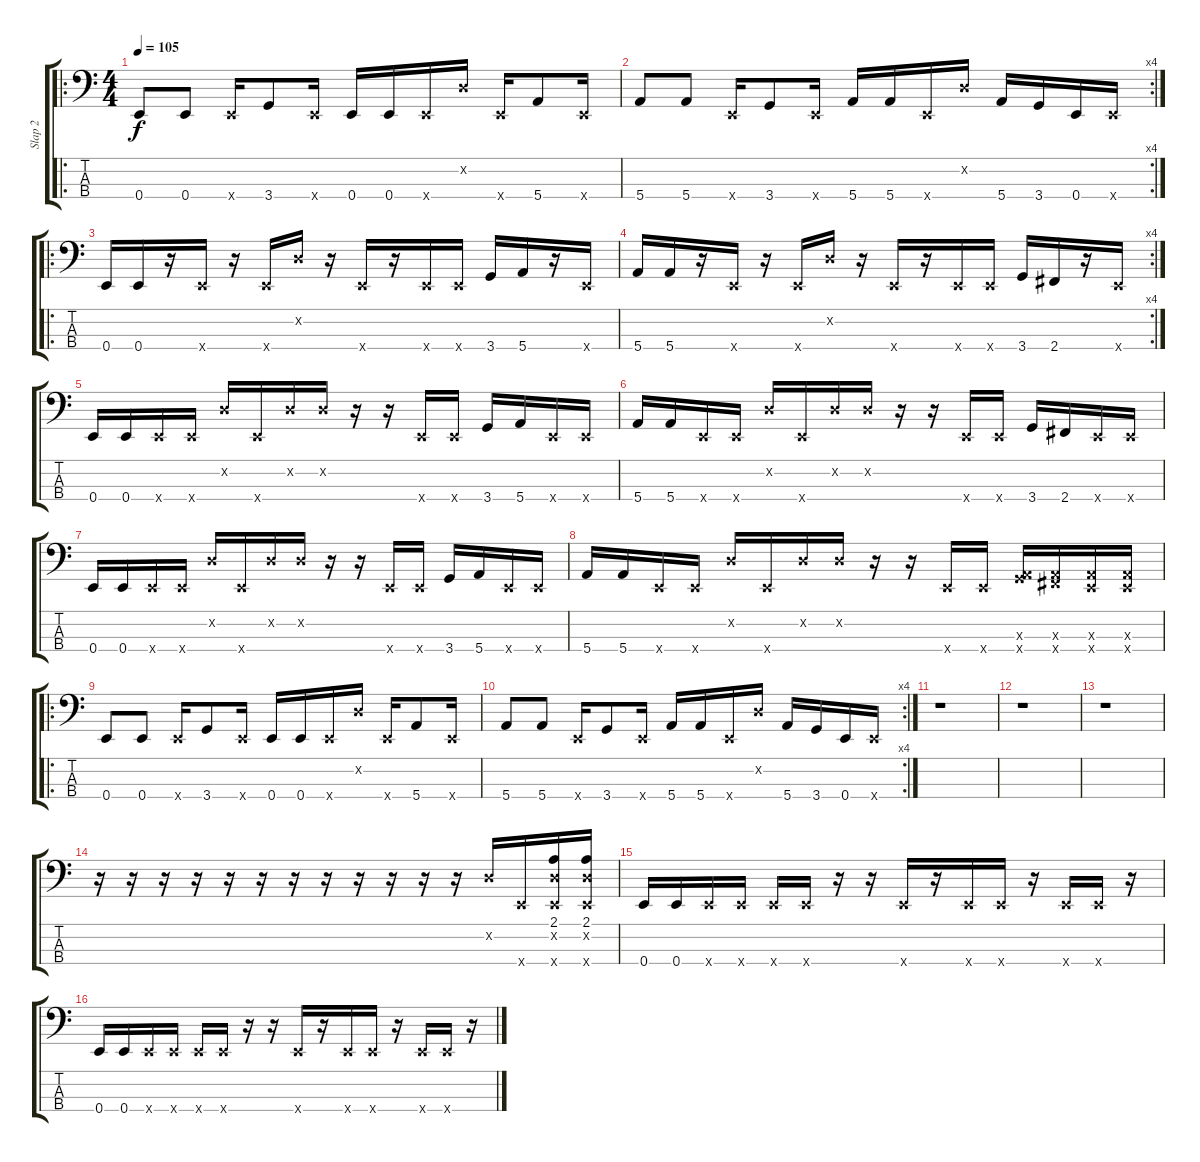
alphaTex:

\track ("Slap 2" "Slap 2") {instrument slapbass1}
\staff {score tabs}
\tuning (G2 D2 A1 E1) {hide}
\ro
\ts (4 4)
\tempo 105
\clef f4
\ks c
0.4.8{dy f} 0.4.8 0.4{x}.16 3.4.8 0.4{x}.16 0.4.16 0.4.16 0.4{x}.16 0.2{x}.16 0.4{x}.16 5.4.8 0.4{x}.16 |
\rc 4
5.4.8 5.4.8 0.4{x}.16 3.4.8 0.4{x}.16 5.4.16 5.4.16 0.4{x}.16 0.2{x}.16 5.4.16 3.4.16 0.4.16 0.4{x}.16 |
\ro
0.4.16 0.4.16 r.16 0.4{x}.16 r.16 0.4{x}.16 0.2{x}.16 r.16 0.4{x}.16 r.16 0.4{x}.16 0.4{x}.16 3.4.16 5.4.16 r.16 0.4{x}.16 |
\rc 4
5.4.16 5.4.16 r.16 0.4{x}.16 r.16 0.4{x}.16 0.2{x}.16 r.16 0.4{x}.16 r.16 0.4{x}.16 0.4{x}.16 3.4.16 2.4.16 r.16 0.4{x}.16 |
0.4.16 0.4.16 0.4{x}.16 0.4{x}.16 0.2{x}.16 0.4{x}.16 0.2{x}.16 0.2{x}.16 r.16 r.16 0.4{x}.16 0.4{x}.16 3.4.16 5.4.16 0.4{x}.16 0.4{x}.16 |
5.4.16 5.4.16 0.4{x}.16 0.4{x}.16 0.2{x}.16 0.4{x}.16 0.2{x}.16 0.2{x}.16 r.16 r.16 0.4{x}.16 0.4{x}.16 3.4.16 2.4.16 0.4{x}.16 0.4{x}.16 |
0.4.16 0.4.16 0.4{x}.16 0.4{x}.16 0.2{x}.16 0.4{x}.16 0.2{x}.16 0.2{x}.16 r.16 r.16 0.4{x}.16 0.4{x}.16 3.4.16 5.4.16 0.4{x}.16 0.4{x}.16 |
5.4.16 5.4.16 0.4{x}.16 0.4{x}.16 0.2{x}.16 0.4{x}.16 0.2{x}.16 0.2{x}.16 r.16 r.16 0.4{x}.16 0.4{x}.16 (0.3{x} 3.4{x}).16 (0.3{x} 2.4{x}).16 (0.3{x} 0.4{x}).16 (0.3{x} 0.4{x}).16 |
\ro
0.4.8 0.4.8 0.4{x}.16 3.4.8 0.4{x}.16 0.4.16 0.4.16 0.4{x}.16 0.2{x}.16 0.4{x}.16 5.4.8 0.4{x}.16 |
\rc 4
5.4.8 5.4.8 0.4{x}.16 3.4.8 0.4{x}.16 5.4.16 5.4.16 0.4{x}.16 0.2{x}.16 5.4.16 3.4.16 0.4.16 0.4{x}.16 |
r.1 |
r.1 |
r.1 |
r.16 r.16 r.16 r.16 r.16 r.16 r.16 r.16 r.16 r.16 r.16 r.16 0.2{x}.16 0.4{x}.16 (2.1 0.2{x} 0.4{x}).16 (2.1 0.2{x} 0.4{x}).16 |
0.4.16 0.4.16 0.4{x}.16 0.4{x}.16 0.4{x}.16 0.4{x}.16 r.16 r.16 0.4{x}.16 r.16 0.4{x}.16 0.4{x}.16 r.16 0.4{x}.16 0.4{x}.16 r.16 |
0.4.16 0.4.16 0.4{x}.16 0.4{x}.16 0.4{x}.16 0.4{x}.16 r.16 r.16 0.4{x}.16 r.16 0.4{x}.16 0.4{x}.16 r.16 0.4{x}.16 0.4{x}.16 r.16
